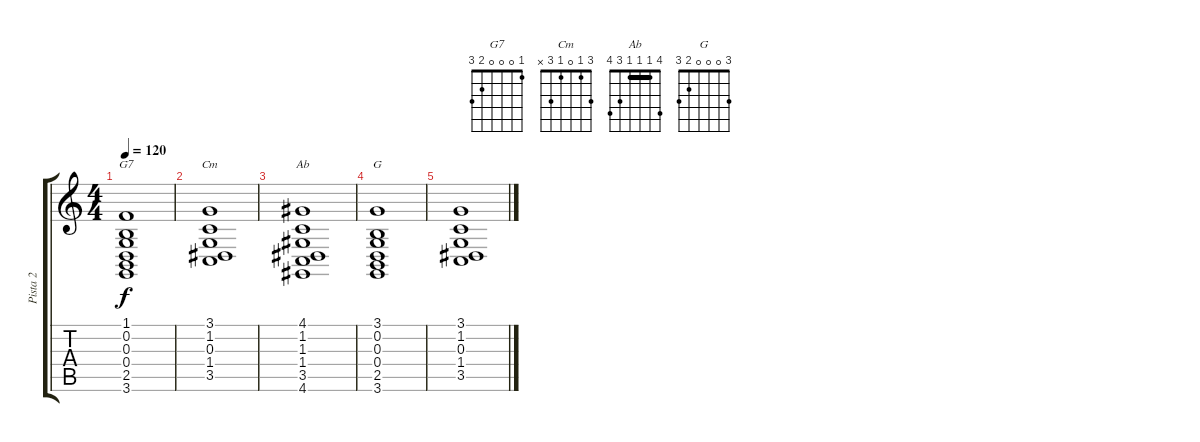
\track ("Pista 2" "Pista 2") {instrument churchorgan}
\staff {score tabs}
\tuning (E4 B3 G3 D3 A2 E2) {hide}
\chord ("G7" 1 0 0 0 2 3)
\chord ("Cm" 3 1 0 1 3 x)
\chord ("Ab" 4 1 1 1 3 4) {barre 1}
\chord ("G" 3 0 0 0 2 3)
\ts (4 4)
\tempo 120
\clef g2
\ks c
(1.1 0.2 0.3 0.4 2.5 3.6).1{ch "G7" dy f} |
(3.1 1.2 0.3 1.4 3.5).1{ch "Cm"} |
(4.1 1.2 1.3 1.4 3.5 4.6).1{ch "Ab"} |
(3.1 0.2 0.3 0.4 2.5 3.6).1{ch "G"} |
(3.1 1.2 0.3 1.4 3.5).1
